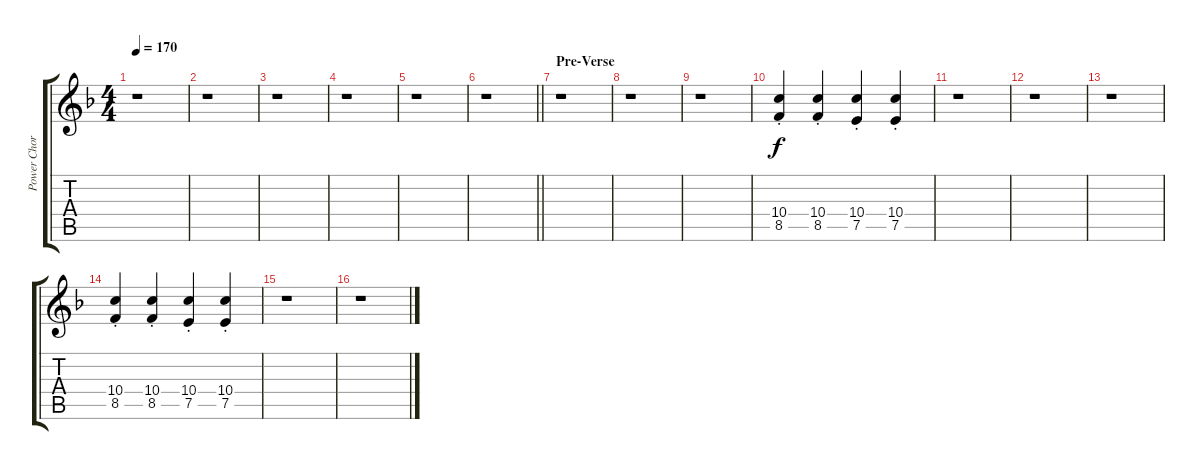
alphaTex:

\track ("Power Chords" "Power Chor") {instrument overdrivenguitar}
\staff {score tabs}
\tuning (E4 B3 G3 D3 A2 E2) {hide}
\ts (4 4)
\tempo 170
\clef g2
\ks f
r.1{dy f instrument overdrivenguitar} |
r.1 |
r.1 |
r.1 |
r.1 |
\barLineRight lightlight
r.1 |
\section ("" "Pre-Verse")
r.1 |
r.1 |
r.1 |
(10.4{st} 8.5{st}).4 (10.4{st} 8.5{st}).4 (10.4{st} 7.5{st}).4 (10.4{st} 7.5{st}).4 |
r.1 |
r.1 |
r.1 |
(10.4{st} 8.5{st}).4 (10.4{st} 8.5{st}).4 (10.4{st} 7.5{st}).4 (10.4{st} 7.5{st}).4 |
r.1 |
r.1
